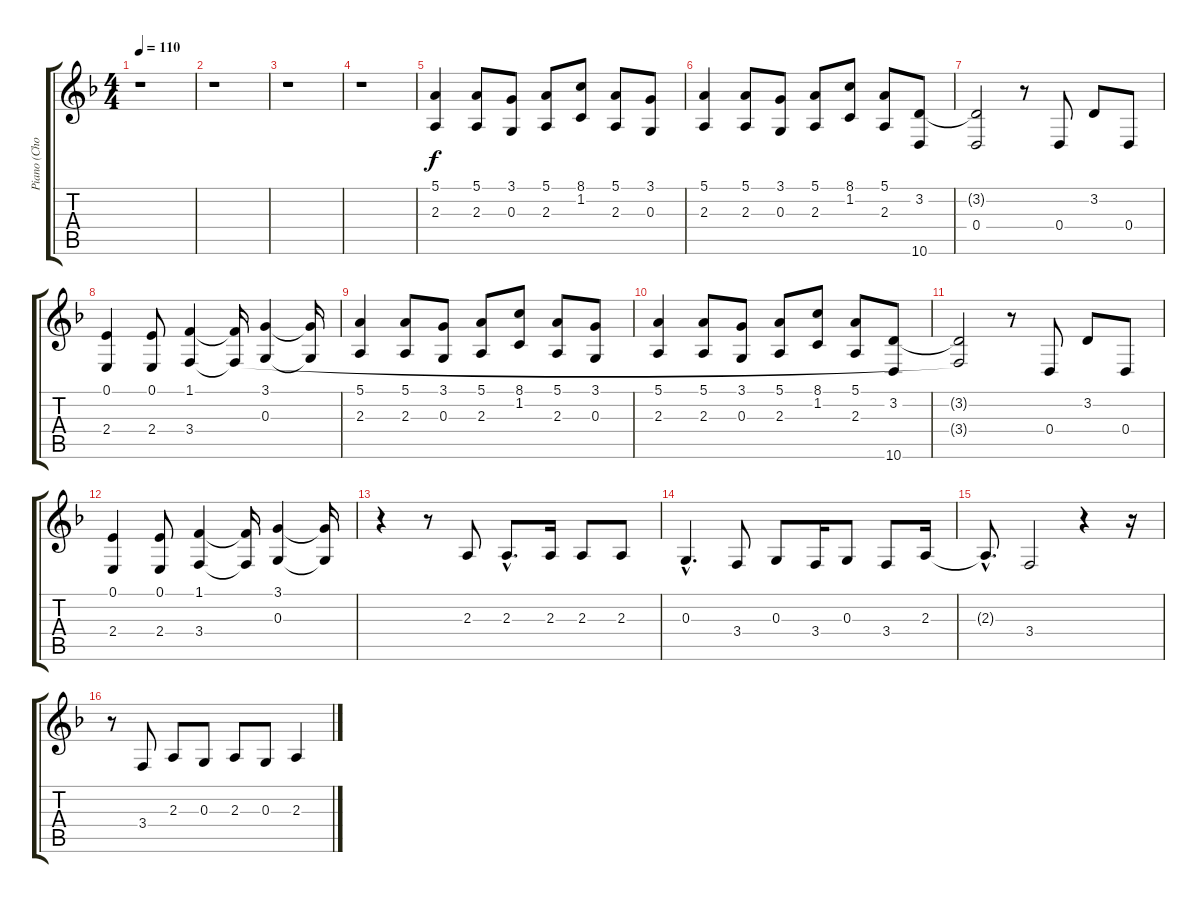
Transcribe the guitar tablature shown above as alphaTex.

\track ("Piano (Chorus)" "Piano (Cho") {instrument brightacousticpiano}
\staff {score tabs}
\tuning (E4 B3 G3 D3 A2 E2) {hide}
\ts (4 4)
\tempo 110
\clef g2
\ks f
r.1{dy f} |
r.1 |
r.1 |
r.1 |
(5.1 2.3).4 (5.1 2.3).8 (3.1 0.3).8 (5.1 2.3).8 (8.1 1.2).8 (5.1 2.3).8 (3.1 0.3).8 |
(5.1 2.3).4 (5.1 2.3).8 (3.1 0.3).8 (5.1 2.3).8 (8.1 1.2).8 (5.1 2.3).8 (3.2 10.6).8 |
(3.2{t} 0.4).2 r.8 0.4.8 3.2.8 0.4.8 |
(0.1 2.4).4 (0.1 2.4).8 (1.1 3.4).4 (1.1{t} 3.4{t}).16 (3.1 0.3).4 (3.1{t} 0.3{t}).16 |
(5.1 2.3).4 (5.1 2.3).8 (3.1 0.3).8 (5.1 2.3).8 (8.1 1.2).8 (5.1 2.3).8 (3.1 0.3).8 |
(5.1 2.3).4 (5.1 2.3).8 (3.1 0.3).8 (5.1 2.3).8 (8.1 1.2).8 (5.1 2.3).8 (3.2 10.6).8 |
(3.2{t} 3.4{t}).2 r.8 0.4.8 3.2.8 0.4.8 |
(0.1 2.4).4 (0.1 2.4).8 (1.1 3.4).4 (1.1{t} 3.4{t}).16 (3.1 0.3).4 (3.1{t} 0.3{t}).16 |
r.4 r.8 2.3.8 2.3{hac}.8{d} 2.3.16 2.3.8 2.3.8 |
0.3{hac}.4{d} 3.4.8 0.3.8 3.4.16 0.3.8 3.4.8 2.3.16 |
2.3{hac t}.8{d} 3.4.2 r.4 r.16 |
r.8 3.4.8 2.3.8 0.3.8 2.3.8 0.3.8 2.3.4
